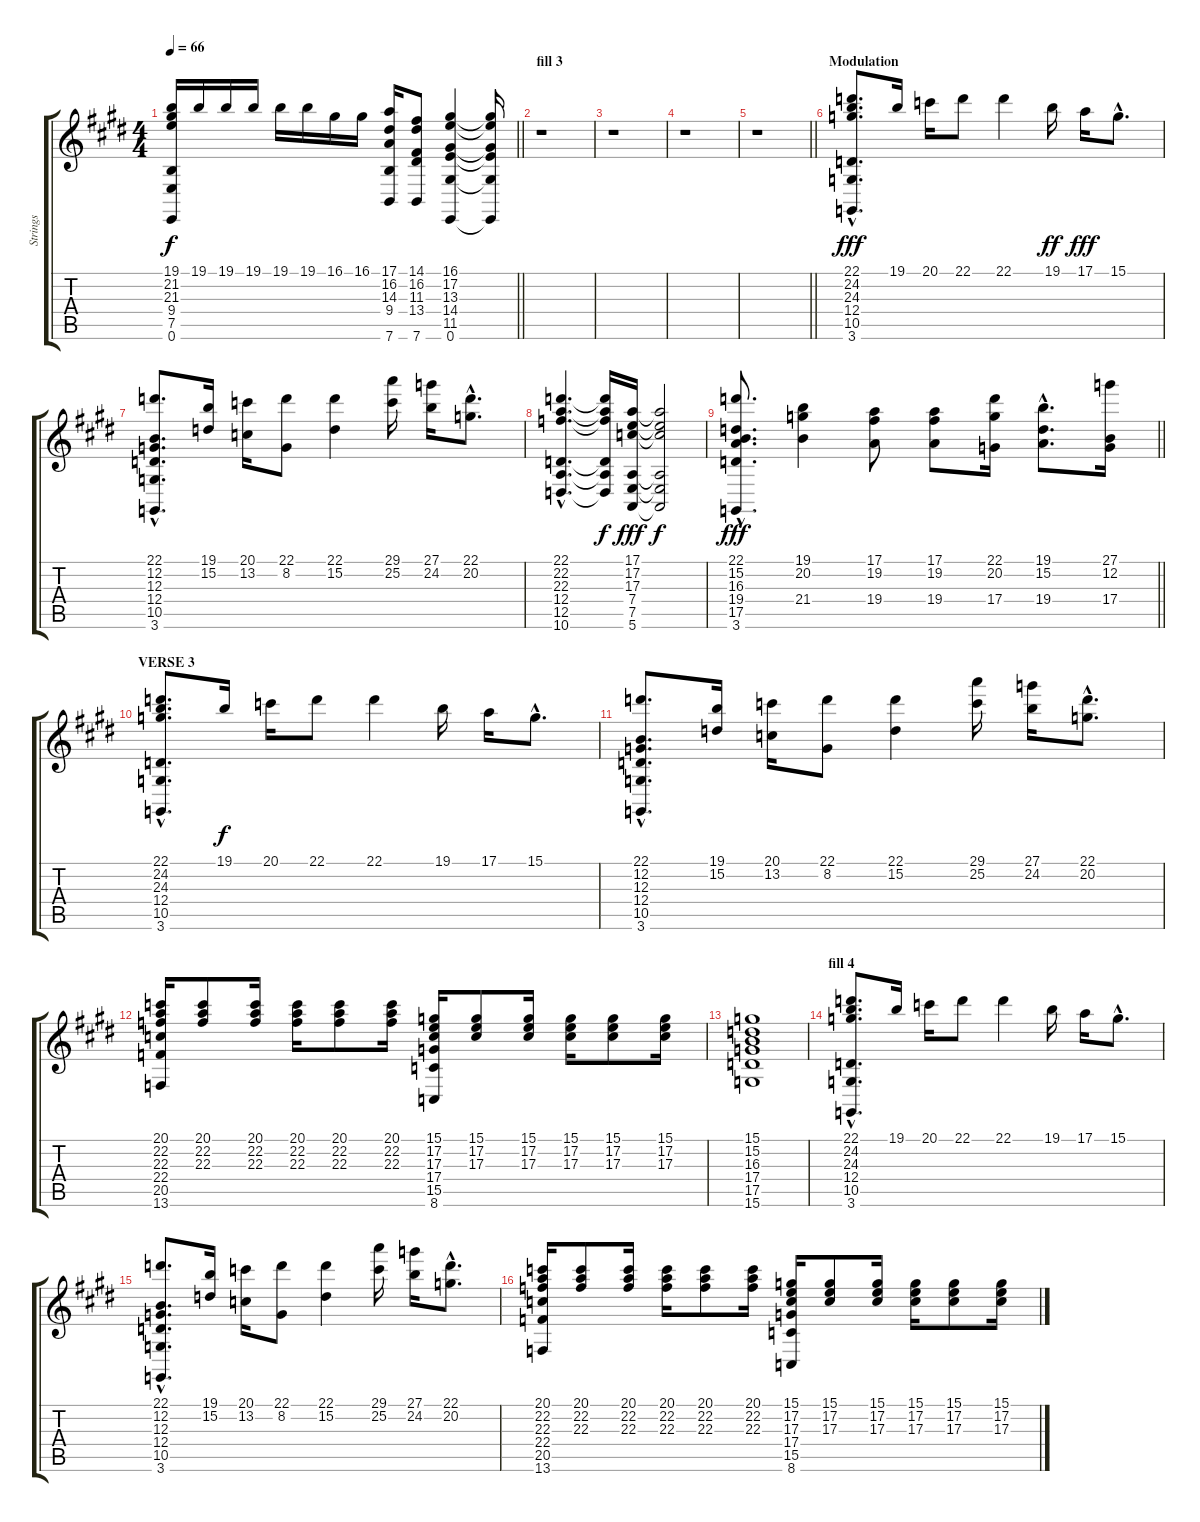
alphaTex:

\track ("Strings" "Strings") {instrument stringensemble1}
\staff {score tabs}
\tuning (E4 B3 G3 D3 A2 E2) {hide}
\ts (4 4)
\tempo 66
\clef g2
\barLineRight lightlight
\ks e
(19.1 21.2 21.3 9.4 7.5 0.6).16{dy f} 19.1.16 19.1.16 19.1.16 19.1.16 19.1.16 16.1.16 16.1.16 (17.1 16.2 14.3 9.4 7.6).16 (14.1 16.2 11.3 13.4 7.6).8 (16.1 17.2 13.3 14.4 11.5 0.6).4 (16.1{t} 17.2{t} 13.3{t} 14.4{t} 11.5{t} 0.6{t}).16 |
\section ("" "fill 3")
r.1 |
r.1 |
r.1 |
\barLineRight lightlight
r.1 |
\section ("" "Modulation")
(22.1{hac} 24.2 24.3 12.4 10.5 3.6).8{d dy fff} 19.1.16 20.1.16 22.1.8 22.1.4 19.1.16{dy ff} 17.1.16{dy fff} 15.1{hac}.8{d} |
(22.1{hac} 12.2{hac} 12.3 12.4 10.5 3.6).8{d} (19.1 15.2).16 (20.1 13.2).16 (22.1 8.2).8 (22.1 15.2).4 (29.1 25.2).16 (27.1 24.2).16 (22.1{hac} 20.2{hac}).8{d} |
(22.1{hac} 22.2{hac} 22.3{hac} 12.4{hac} 12.5{hac} 10.6{hac}).4{d} (22.1{t} 22.2{t} 22.3{t} 12.4{t} 12.5{t} 10.6{t}).16{dy f} (17.1 17.2 17.3 7.4 7.5 5.6).16{dy fff} (17.1{t} 17.2{t} 17.3{t} 7.4{t} 7.5{t} 5.6{t}).2{dy f} |
\barLineRight lightlight
(22.1{hac} 15.2{hac} 16.3 19.4{hac} 17.5 3.6).8{d dy fff} (19.1 20.2 21.4).4 (17.1 19.2 19.4).8 (17.1 19.2 19.4).8 (22.1 20.2 17.4).16 (19.1{hac} 15.2{hac} 19.4{hac}).8{d} (27.1 12.2 17.4).16 |
\section ("" "VERSE 3")
(22.1{hac} 24.2 24.3 12.4 10.5 3.6).8{d} 19.1.16{dy f} 20.1.16 22.1.8 22.1.4 19.1.16 17.1.16 15.1{hac}.8{d} |
(22.1{hac} 12.2{hac} 12.3 12.4 10.5 3.6).8{d} (19.1 15.2).16 (20.1 13.2).16 (22.1 8.2).8 (22.1 15.2).4 (29.1 25.2).16 (27.1 24.2).16 (22.1{hac} 20.2{hac}).8{d} |
(20.1 22.2 22.3 22.4 20.5 13.6).16 (20.1 22.2 22.3).8 (20.1 22.2 22.3).16 (20.1 22.2 22.3).16 (20.1 22.2 22.3).8 (20.1 22.2 22.3).16 (15.1 17.2 17.3 17.4 15.5 8.6).16 (15.1 17.2 17.3).8 (15.1 17.2 17.3).16 (15.1 17.2 17.3).16 (15.1 17.2 17.3).8 (15.1 17.2 17.3).16 |
(15.1 15.2 16.3 17.4 17.5 15.6).1 |
\section ("" "fill 4")
(22.1{hac} 24.2 24.3 12.4 10.5 3.6).8{d} 19.1.16 20.1.16 22.1.8 22.1.4 19.1.16 17.1.16 15.1{hac}.8{d} |
(22.1{hac} 12.2{hac} 12.3 12.4 10.5 3.6).8{d} (19.1 15.2).16 (20.1 13.2).16 (22.1 8.2).8 (22.1 15.2).4 (29.1 25.2).16 (27.1 24.2).16 (22.1{hac} 20.2{hac}).8{d} |
(20.1 22.2 22.3 22.4 20.5 13.6).16 (20.1 22.2 22.3).8 (20.1 22.2 22.3).16 (20.1 22.2 22.3).16 (20.1 22.2 22.3).8 (20.1 22.2 22.3).16 (15.1 17.2 17.3 17.4 15.5 8.6).16 (15.1 17.2 17.3).8 (15.1 17.2 17.3).16 (15.1 17.2 17.3).16 (15.1 17.2 17.3).8 (15.1 17.2 17.3).16
